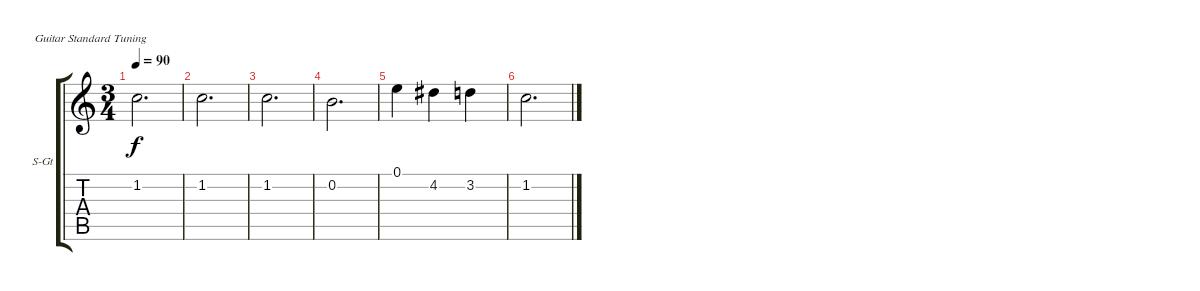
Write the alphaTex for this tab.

\bracketExtendMode groupsimilarinstruments
\firstSystemTrackNameOrientation horizontal
\otherSystemsTrackNameOrientation horizontal
\track ("Äîðîæêà 3" "S-Gt") {instrument acousticgrandpiano}
\staff {score tabs}
\tuning (E4 B3 G3 D3 A2 E2)
\displaytranspose 12
\ts (3 4)
\tempo 90
\clef g2
\ks c
1.2.2{d dy f} |
1.2.2{d} |
1.2.2{d} |
0.2.2{d} |
0.1.4 4.2.4 3.2.4 |
1.2.2{d}
